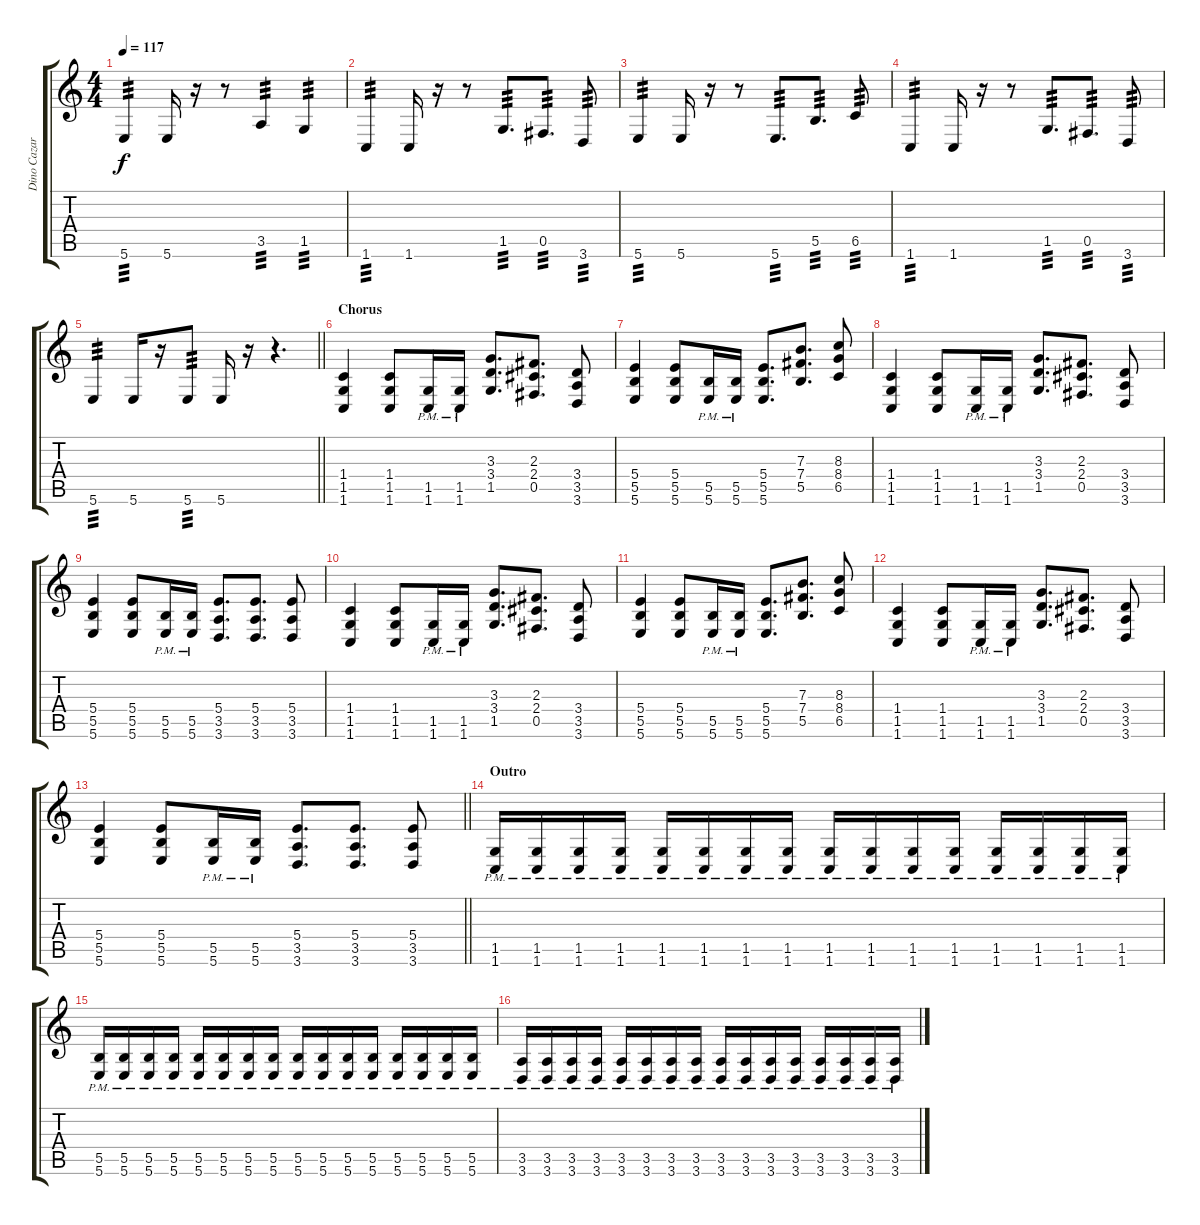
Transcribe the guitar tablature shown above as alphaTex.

\track ("Dino Cazares (Rhythm)" "Dino Cazar") {instrument distortionguitar}
\staff {score tabs}
\tuning (Db4 Ab3 E3 B2 Gb2 B1) {hide}
\ts (4 4)
\tempo 117
\clef g2
\ks c
5.6.4{tp 3 dy f} 5.6.16 r.16 r.8 3.5.4{tp 3} 1.5.4{tp 3} |
1.6.4{tp 3} 1.6.16 r.16 r.8 1.5.8{d tp 3} 0.5.8{d tp 3} 3.6.8{tp 3} |
5.6.4{tp 3} 5.6.16 r.16 r.8 5.6.8{d tp 3} 5.5.8{d tp 3} 6.5.8{tp 3} |
1.6.4{tp 3} 1.6.16 r.16 r.8 1.5.8{d tp 3} 0.5.8{d tp 3} 3.6.8{tp 3} |
\barLineRight lightlight
5.6.4{tp 3} 5.6.16 r.16 5.6.8{tp 3} 5.6.16 r.16 r.4{d} |
\section ("" "Chorus")
(1.4 1.5 1.6).4{volume 13} (1.4 1.5 1.6).8 (1.5{pm} 1.6{pm}).16 (1.5{pm} 1.6{pm}).16 (3.3 3.4 1.5).8{d} (2.3 2.4 0.5).8{d} (3.4 3.5 3.6).8 |
(5.4 5.5 5.6).4 (5.4 5.5 5.6).8 (5.5{pm} 5.6{pm}).16 (5.5{pm} 5.6{pm}).16 (5.4 5.5 5.6).8{d} (7.3 7.4 5.5).8{d} (8.3 8.4 6.5).8 |
(1.4 1.5 1.6).4 (1.4 1.5 1.6).8 (1.5{pm} 1.6{pm}).16 (1.5{pm} 1.6{pm}).16 (3.3 3.4 1.5).8{d} (2.3 2.4 0.5).8{d} (3.4 3.5 3.6).8 |
(5.4 5.5 5.6).4 (5.4 5.5 5.6).8 (5.5{pm} 5.6{pm}).16 (5.5{pm} 5.6{pm}).16 (5.4 3.5 3.6).8{d} (5.4 3.5 3.6).8{d} (5.4 3.5 3.6).8 |
(1.4 1.5 1.6).4 (1.4 1.5 1.6).8 (1.5{pm} 1.6{pm}).16 (1.5{pm} 1.6{pm}).16 (3.3 3.4 1.5).8{d} (2.3 2.4 0.5).8{d} (3.4 3.5 3.6).8 |
(5.4 5.5 5.6).4 (5.4 5.5 5.6).8 (5.5{pm} 5.6{pm}).16 (5.5{pm} 5.6{pm}).16 (5.4 5.5 5.6).8{d} (7.3 7.4 5.5).8{d} (8.3 8.4 6.5).8 |
(1.4 1.5 1.6).4 (1.4 1.5 1.6).8 (1.5{pm} 1.6{pm}).16 (1.5{pm} 1.6{pm}).16 (3.3 3.4 1.5).8{d} (2.3 2.4 0.5).8{d} (3.4 3.5 3.6).8 |
\barLineRight lightlight
(5.4 5.5 5.6).4 (5.4 5.5 5.6).8 (5.5{pm} 5.6{pm}).16 (5.5{pm} 5.6{pm}).16 (5.4 3.5 3.6).8{d} (5.4 3.5 3.6).8{d} (5.4 3.5 3.6).8 |
\section ("" "Outro")
(1.5{pm} 1.6{pm}).16 (1.5{pm} 1.6{pm}).16 (1.5{pm} 1.6{pm}).16 (1.5{pm} 1.6{pm}).16 (1.5{pm} 1.6{pm}).16 (1.5{pm} 1.6{pm}).16 (1.5{pm} 1.6{pm}).16 (1.5{pm} 1.6{pm}).16 (1.5{pm} 1.6{pm}).16 (1.5{pm} 1.6{pm}).16 (1.5{pm} 1.6{pm}).16 (1.5{pm} 1.6{pm}).16 (1.5{pm} 1.6{pm}).16 (1.5{pm} 1.6{pm}).16 (1.5{pm} 1.6{pm}).16 (1.5{pm} 1.6{pm}).16 |
(5.5{pm} 5.6{pm}).16 (5.5{pm} 5.6{pm}).16 (5.5{pm} 5.6{pm}).16 (5.5{pm} 5.6{pm}).16 (5.5{pm} 5.6{pm}).16 (5.5{pm} 5.6{pm}).16 (5.5{pm} 5.6{pm}).16 (5.5{pm} 5.6{pm}).16 (5.5{pm} 5.6{pm}).16 (5.5{pm} 5.6{pm}).16 (5.5{pm} 5.6{pm}).16 (5.5{pm} 5.6{pm}).16 (5.5{pm} 5.6{pm}).16 (5.5{pm} 5.6{pm}).16 (5.5{pm} 5.6{pm}).16 (5.5{pm} 5.6{pm}).16 |
(3.5{pm} 3.6{pm}).16 (3.5{pm} 3.6{pm}).16 (3.5{pm} 3.6{pm}).16 (3.5{pm} 3.6{pm}).16 (3.5{pm} 3.6{pm}).16 (3.5{pm} 3.6{pm}).16 (3.5{pm} 3.6{pm}).16 (3.5{pm} 3.6{pm}).16 (3.5{pm} 3.6{pm}).16 (3.5{pm} 3.6{pm}).16 (3.5{pm} 3.6{pm}).16 (3.5{pm} 3.6{pm}).16 (3.5{pm} 3.6{pm}).16 (3.5{pm} 3.6{pm}).16 (3.5{pm} 3.6{pm}).16 (3.5{pm} 3.6{pm}).16
